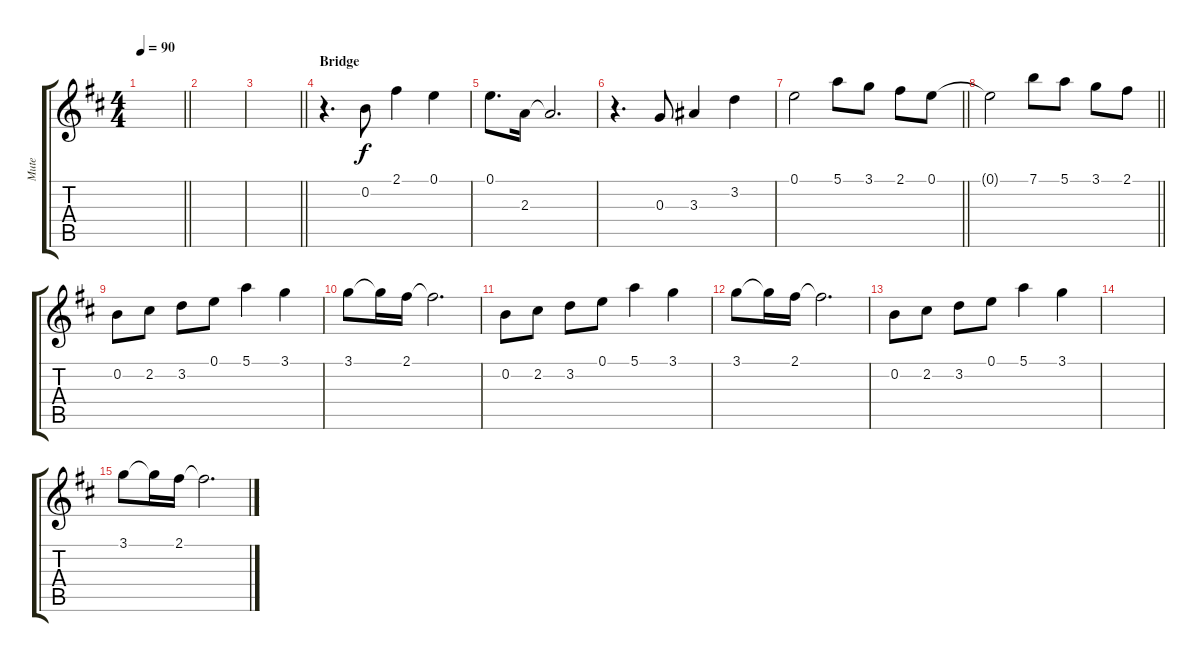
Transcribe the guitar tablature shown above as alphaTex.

\track ("Mute" "Mute") {mute instrument acousticguitarsteel}
\staff {score tabs}
\tuning (E4 B3 G3 D3 A2 E2) {hide}
\ts (4 4)
\tempo 90
\clef g2
\barLineRight lightlight
\ks d
|
|
\barLineRight lightlight
|
\section ("" "Bridge")
r.4{d} 0.2.8 2.1.4 0.1.4 |
0.1.8{d} 2.3.16 2.3{t}.2{d} |
r.4{d} 0.3.8 3.3.4 3.2.4 |
\barLineRight lightlight
0.1.2 5.1.8 3.1.8 2.1.8 0.1.8 |
\barLineRight lightlight
0.1{t}.2 7.1.8 5.1.8 3.1.8 2.1.8 |
0.2.8 2.2.8 3.2.8 0.1.8 5.1.4 3.1.4 |
3.1.8 3.1{t}.16 2.1.16 2.1{t}.2{d} |
0.2.8 2.2.8 3.2.8 0.1.8 5.1.4 3.1.4 |
3.1.8 3.1{t}.16 2.1.16 2.1{t}.2{d} |
0.2.8 2.2.8 3.2.8 0.1.8 5.1.4 3.1.4 |
|
3.1.8 3.1{t}.16 2.1.16 2.1{t}.2{d}
